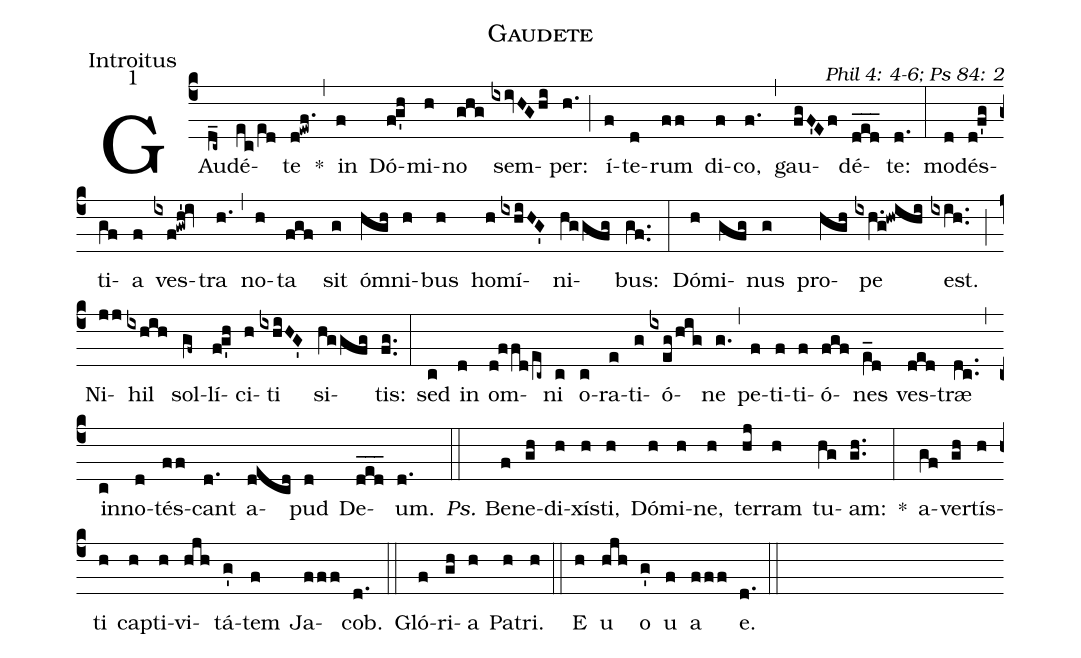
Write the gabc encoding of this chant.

name: Gaudete;
office-part: Introitus;
mode: 1;
commentary: Phil 4: 4-6; Ps 84: 2;
%%
(c4) GAu(d_c~)dé(ec/e[ll:1]d)te(d!ewf.) *(,)
in(f) Dó(fg'h)mi(h)no(ghg) sem(ixivHGhi)per:(h.) (;) í(f)te(d)rum(ff) di(f)co,(f.) (,) gau(fgF'Ef)dé(d_e_d_)te:(d.) (:)
mo(d)dés(d!f'g)ti(gf)a(f) ves(ixf!gwh'!iv)tra(h.) (,) no(h)ta(fgf) sit(g) óm(hgh)ni(h)bus(h) ho(h)mí(ixhiHG')ni(hggfg)bus:(gf..) (:)
Dó(h)mi(gfg)nus(g) pro(hgh)pe(ixh.g!hwihi) est.(ixih..) (;) Ni(jj)hil(ixhih) sol(gf~)lí(fg'h)ci(h)ti(ixhiHG') si(hggfg)tis:(fg..) (:)
sed(c) in(d) om(d!ffd/ec~)ni(c) o(c)ra(e)ti(g)ó(ixeg/hig)ne(g.) (,) pe(f)ti(f)ti(f)ó(fgf)nes(e_[ll:1]d) ves(ded)træ(dc..) (,) in(c)no(d)tés(ff)cant(d.) a(decd)pud(d) De(d_e_d_)um.(d.) (::)
<i>Ps.</i> Be(f)ne(gh)di(h)xís(h)ti,(h) Dó(h)mi(h)ne,(h) ter(hj)ram(h) tu(hg)am:(gh..) *(:)
a(gf)ver(gh)tís(h)ti(h) cap(h)ti(h)vi(hjh)tá(g')tem(f) Ja(fff)cob.(d.) (::)
Gló(f)ri(gh)a(h) Pa(h)tri.(h) (::)
<eu>E(h) u(hjh) o(g') u(f) a(fff) e.</eu>(d.) (::)
